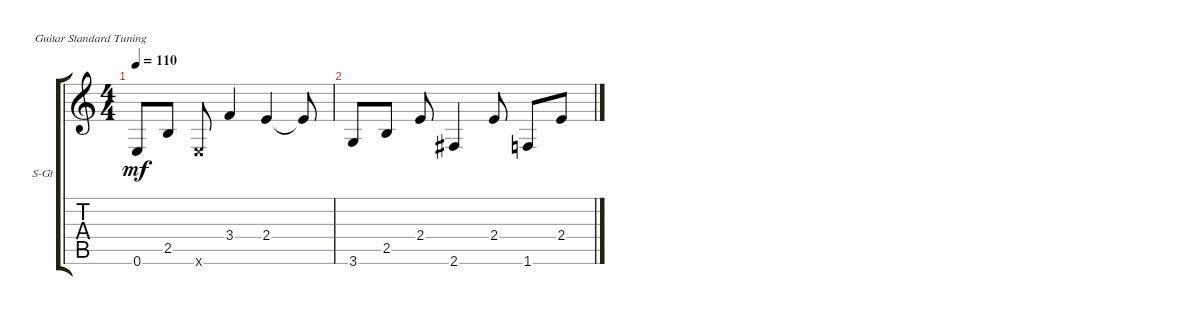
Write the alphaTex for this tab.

\defaultSystemsLayout 4
\bracketExtendMode groupsimilarinstruments
\firstSystemTrackNameOrientation horizontal
\otherSystemsTrackNameOrientation horizontal
\track ("Steel Guitar" "S-Gt") {instrument acousticguitarsteel}
\staff {score tabs}
\tuning (E4 B3 G3 D3 A2 E2)
\ts (4 4)
\tempo 110
\clef g2
\ks c
0.6.8{dy mf} 2.5.8 0.6{x}.8 3.4.4 2.4.4 2.4{t}.8 |
3.6.8 2.5.8 2.4.8 2.6.4 2.4.8 1.6.8 2.4.8
